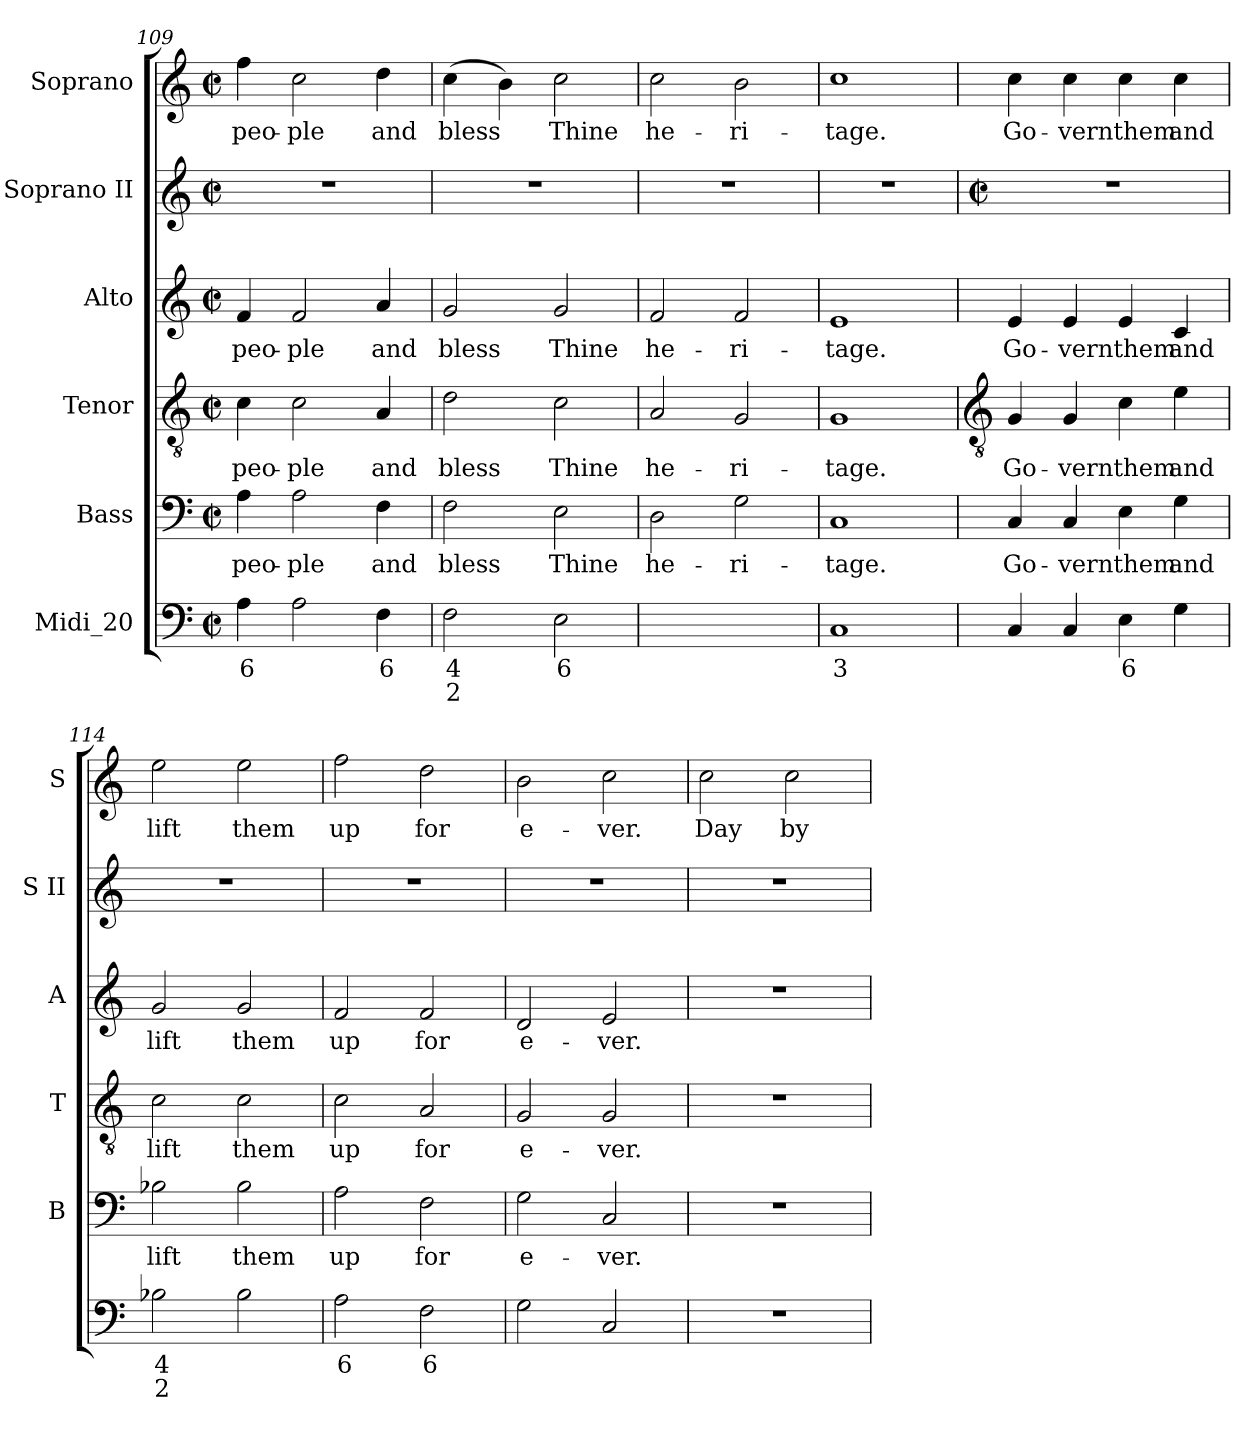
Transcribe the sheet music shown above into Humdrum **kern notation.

**kern	**text	**text	**text	**kern	**text	**kern	**text	**kern	**text	**kern	**kern	**text
*part6	*part6	*part6	*part6	*part5	*part5	*part4	*part4	*part3	*part3	*part2	*part1	*part1
*staff6	*staff6	*staff6	*staff6	*staff5	*staff5	*staff4	*staff4	*staff3	*staff3	*staff2	*staff1	*staff1
*I"Midi_20	*	*	*	*I"Bass	*	*I"Tenor	*	*I"Alto	*	*I"Soprano II	*I"Soprano	*
*	*	*	*	*I'B	*	*I'T	*	*I'A	*	*I'S II	*I'S	*
*clefF4	*	*	*	*clefF4	*	*clefGv2	*	*clefG2	*	*clefG2	*clefG2	*
*k[]	*	*	*	*k[]	*	*k[]	*	*k[]	*	*k[]	*k[]	*
*C:	*	*	*	*C:	*	*C:	*	*C:	*	*C:	*C:	*
*M2/2	*	*	*	*M2/2	*	*M2/2	*	*M2/2	*	*M2/2	*M2/2	*
*met(c|)	*	*	*	*met(c|)	*	*met(c|)	*	*met(c|)	*	*met(c|)	*met(c|)	*
=109	=109	=109	=109	=109	=109	=109	=109	=109	=109	=109	=109	=109
!	!LO:LY:b	!	!	!	!LO:LY:b	!	!LO:LY:b	!	!LO:LY:b	!	!	!LO:LY:b
4A	6	.	.	4A	peo-	4c	peo-	4f	peo-	1r	4ff	peo-
!	!	!	!	!	!LO:LY:b	!	!LO:LY:b	!	!LO:LY:b	!	!	!LO:LY:b
2A	.	.	.	2A	-ple	2c	-ple	2f	-ple	.	2cc	-ple
!	!LO:LY:b	!	!	!	!LO:LY:b	!	!LO:LY:b	!	!LO:LY:b	!	!	!LO:LY:b
4F	6	.	.	4F	and	4A	and	4a	and	.	4dd	and
=110	=110	=110	=110	=110	=110	=110	=110	=110	=110	=110	=110	=110
!	!LO:LY:b	!LO:LY:b	!	!	!LO:LY:b	!	!LO:LY:b	!	!LO:LY:b	!	!	!LO:LY:b
2F	4	2	.	2F	bless	2d	bless	2g	bless	1r	(>4cc	bless
.	.	.	.	.	.	.	.	.	.	.	4b)	.
!	!LO:LY:b	!	!	!	!LO:LY:b	!	!LO:LY:b	!	!LO:LY:b	!	!	!LO:LY:b
2E	6	.	.	2E	Thine	2c	Thine	2g	Thine	.	2cc	Thine
=111	=111	=111	=111	=111	=111	=111	=111	=111	=111	=111	=111	=111
!	!LO:LY:b	!	!	!	!LO:LY:b	!	!LO:LY:b	!	!LO:LY:b	!	!	!LO:LY:b
[2D/yy	7	.	.	2D	he-	2A	he-	2f	he-	1r	2cc	he-
!	!LO:LY:b	!LO:LY:b	!LO:LY:b	!	!LO:LY:b	!	!LO:LY:b	!	!LO:LY:b	!	!	!LO:LY:b
2D/yy]	6	3	4	2G	-ri-	2G	-ri-	2f	-ri-	.	2b	-ri-
=112	=112	=112	=112	=112	=112	=112	=112	=112	=112	=112	=112	=112
!	!LO:LY:b	!	!	!	!LO:LY:b	!	!LO:LY:b	!	!LO:LY:b	!	!	!LO:LY:b
1C	3	.	.	1C	-tage.	1G	-tage.	1e	-tage.	1r	1cc	-tage.
!!LO:LB:g=z
=113	=113	=113	=113	=113	=113	=113	=113	=113	=113	=113	=113	=113
*	*	*	*	*	*	*clefGv2	*	*	*	*	*	*
*	*	*	*	*	*	*	*	*	*	*M2/2	*	*
*	*	*	*	*	*	*	*	*	*	*met(c|)	*	*
!	!	!	!	!	!LO:LY:b	!	!LO:LY:b	!	!LO:LY:b	!	!	!LO:LY:b
4C	.	.	.	4C	Go-	4G	Go-	4e	Go-	1r	4cc	Go-
!	!	!	!	!	!LO:LY:b	!	!LO:LY:b	!	!LO:LY:b	!	!	!LO:LY:b
4C	.	.	.	4C	-vern	4G	-vern	4e	-vern	.	4cc	-vern
!	!LO:LY:b	!	!	!	!LO:LY:b	!	!LO:LY:b	!	!LO:LY:b	!	!	!LO:LY:b
4E	6	.	.	4E	them	4c	them	4e	them	.	4cc	them
!	!	!	!	!	!LO:LY:b	!	!LO:LY:b	!	!LO:LY:b	!	!	!LO:LY:b
4G	.	.	.	4G	and	4e	and	4c	and	.	4cc	and
=114	=114	=114	=114	=114	=114	=114	=114	=114	=114	=114	=114	=114
!	!LO:LY:b	!LO:LY:b	!	!	!LO:LY:b	!	!LO:LY:b	!	!LO:LY:b	!	!	!LO:LY:b
2B-X	4	2	.	2B-X	lift	2c	lift	2g	lift	1r	2ee	lift
!	!	!	!	!	!LO:LY:b	!	!LO:LY:b	!	!LO:LY:b	!	!	!LO:LY:b
2B-	.	.	.	2B-	them	2c	them	2g	them	.	2ee	them
=115	=115	=115	=115	=115	=115	=115	=115	=115	=115	=115	=115	=115
!	!LO:LY:b	!	!	!	!LO:LY:b	!	!LO:LY:b	!	!LO:LY:b	!	!	!LO:LY:b
2A	6	.	.	2A	up	2c	up	2f	up	1r	2ff	up
!	!LO:LY:b	!	!	!	!LO:LY:b	!	!LO:LY:b	!	!LO:LY:b	!	!	!LO:LY:b
2F	6	.	.	2F	for	2A	for	2f	for	.	2dd	for
=116	=116	=116	=116	=116	=116	=116	=116	=116	=116	=116	=116	=116
!	!	!	!	!	!LO:LY:b	!	!LO:LY:b	!	!LO:LY:b	!	!	!LO:LY:b
2G	.	.	.	2G	e-	2G	e-	2d	e-	1r	2b	e-
!	!	!	!	!	!LO:LY:b	!	!LO:LY:b	!	!LO:LY:b	!	!	!LO:LY:b
2C	.	.	.	2C	-ver.	2G	-ver.	2e	-ver.	.	2cc	-ver.
=117	=117	=117	=117	=117	=117	=117	=117	=117	=117	=117	=117	=117
!	!	!	!	!	!	!	!	!	!	!	!	!LO:LY:b
1r	.	.	.	1r	.	1r	.	1r	.	1r	2cc	Day
!	!	!	!	!	!	!	!	!	!	!	!	!LO:LY:b
.	.	.	.	.	.	.	.	.	.	.	2cc	by
=	=	=	=	=	=	=	=	=	=	=	=	=
*-	*-	*-	*-	*-	*-	*-	*-	*-	*-	*-	*-	*-
